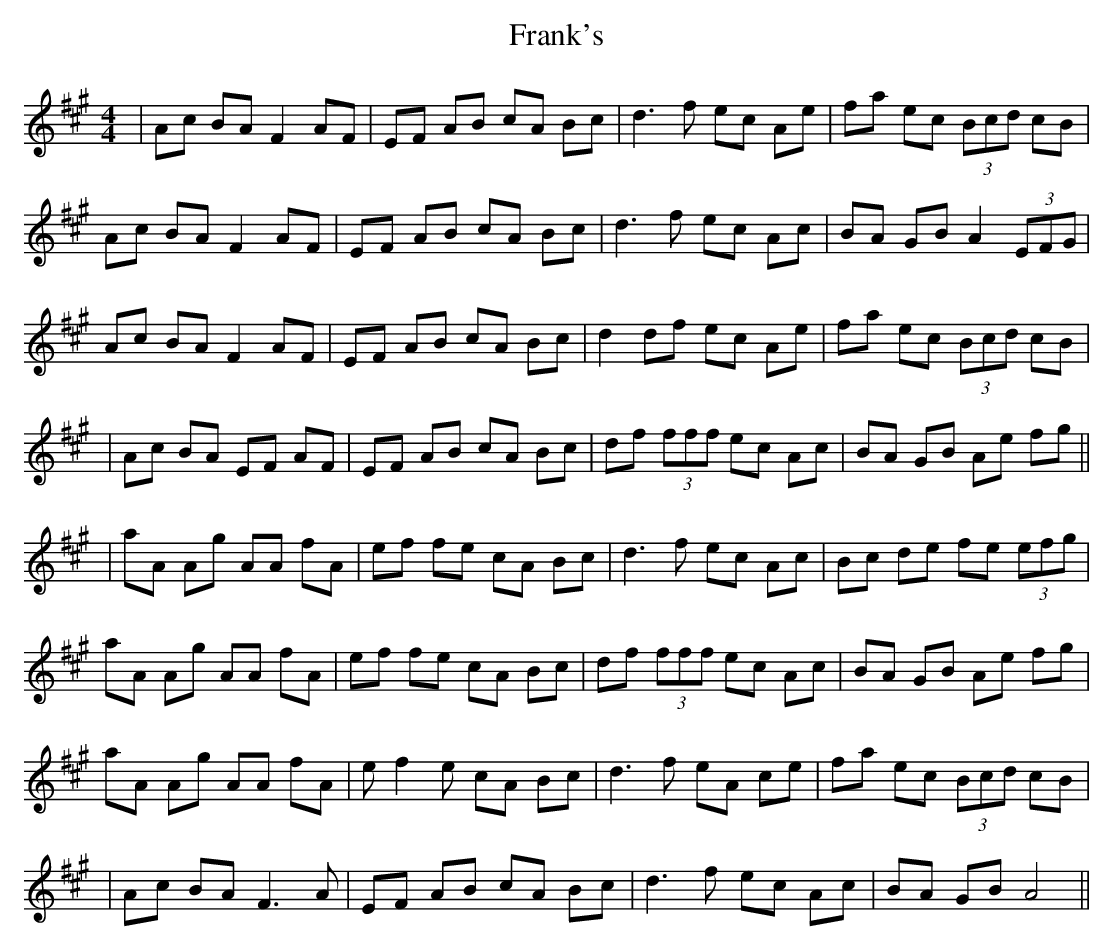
X:1.5
T: Frank's
M: 4/4
L: 1/8
K: Amaj
|Ac BA F2 AF|EF AB cA Bc |d3 f ec Ae |fa ec (3Bcd cB |
Ac BA F2 AF|EF AB cA Bc |d3 f ec Ac |BA GB A2 (3EFG |
Ac BA F2 AF|EF AB cA Bc |d2 df ec Ae |fa ec (3Bcd cB|
|Ac BA EF AF |EF AB cA Bc |df (3fff ec Ac|BA GB Ae fg||
|aA Ag AA fA |ef fe cA Bc |d3 f ec Ac |Bc de fe (3efg |
aA Ag AA fA |ef fe cA Bc |df (3fff ec Ac |BA GB Ae fg |
aA Ag AA fA |e f2 e cA Bc |d3 f eA ce |fa ec (3Bcd cB|
|Ac BA F3 A |EF AB cA Bc |d3 f ec Ac |BA GB A4 ||
